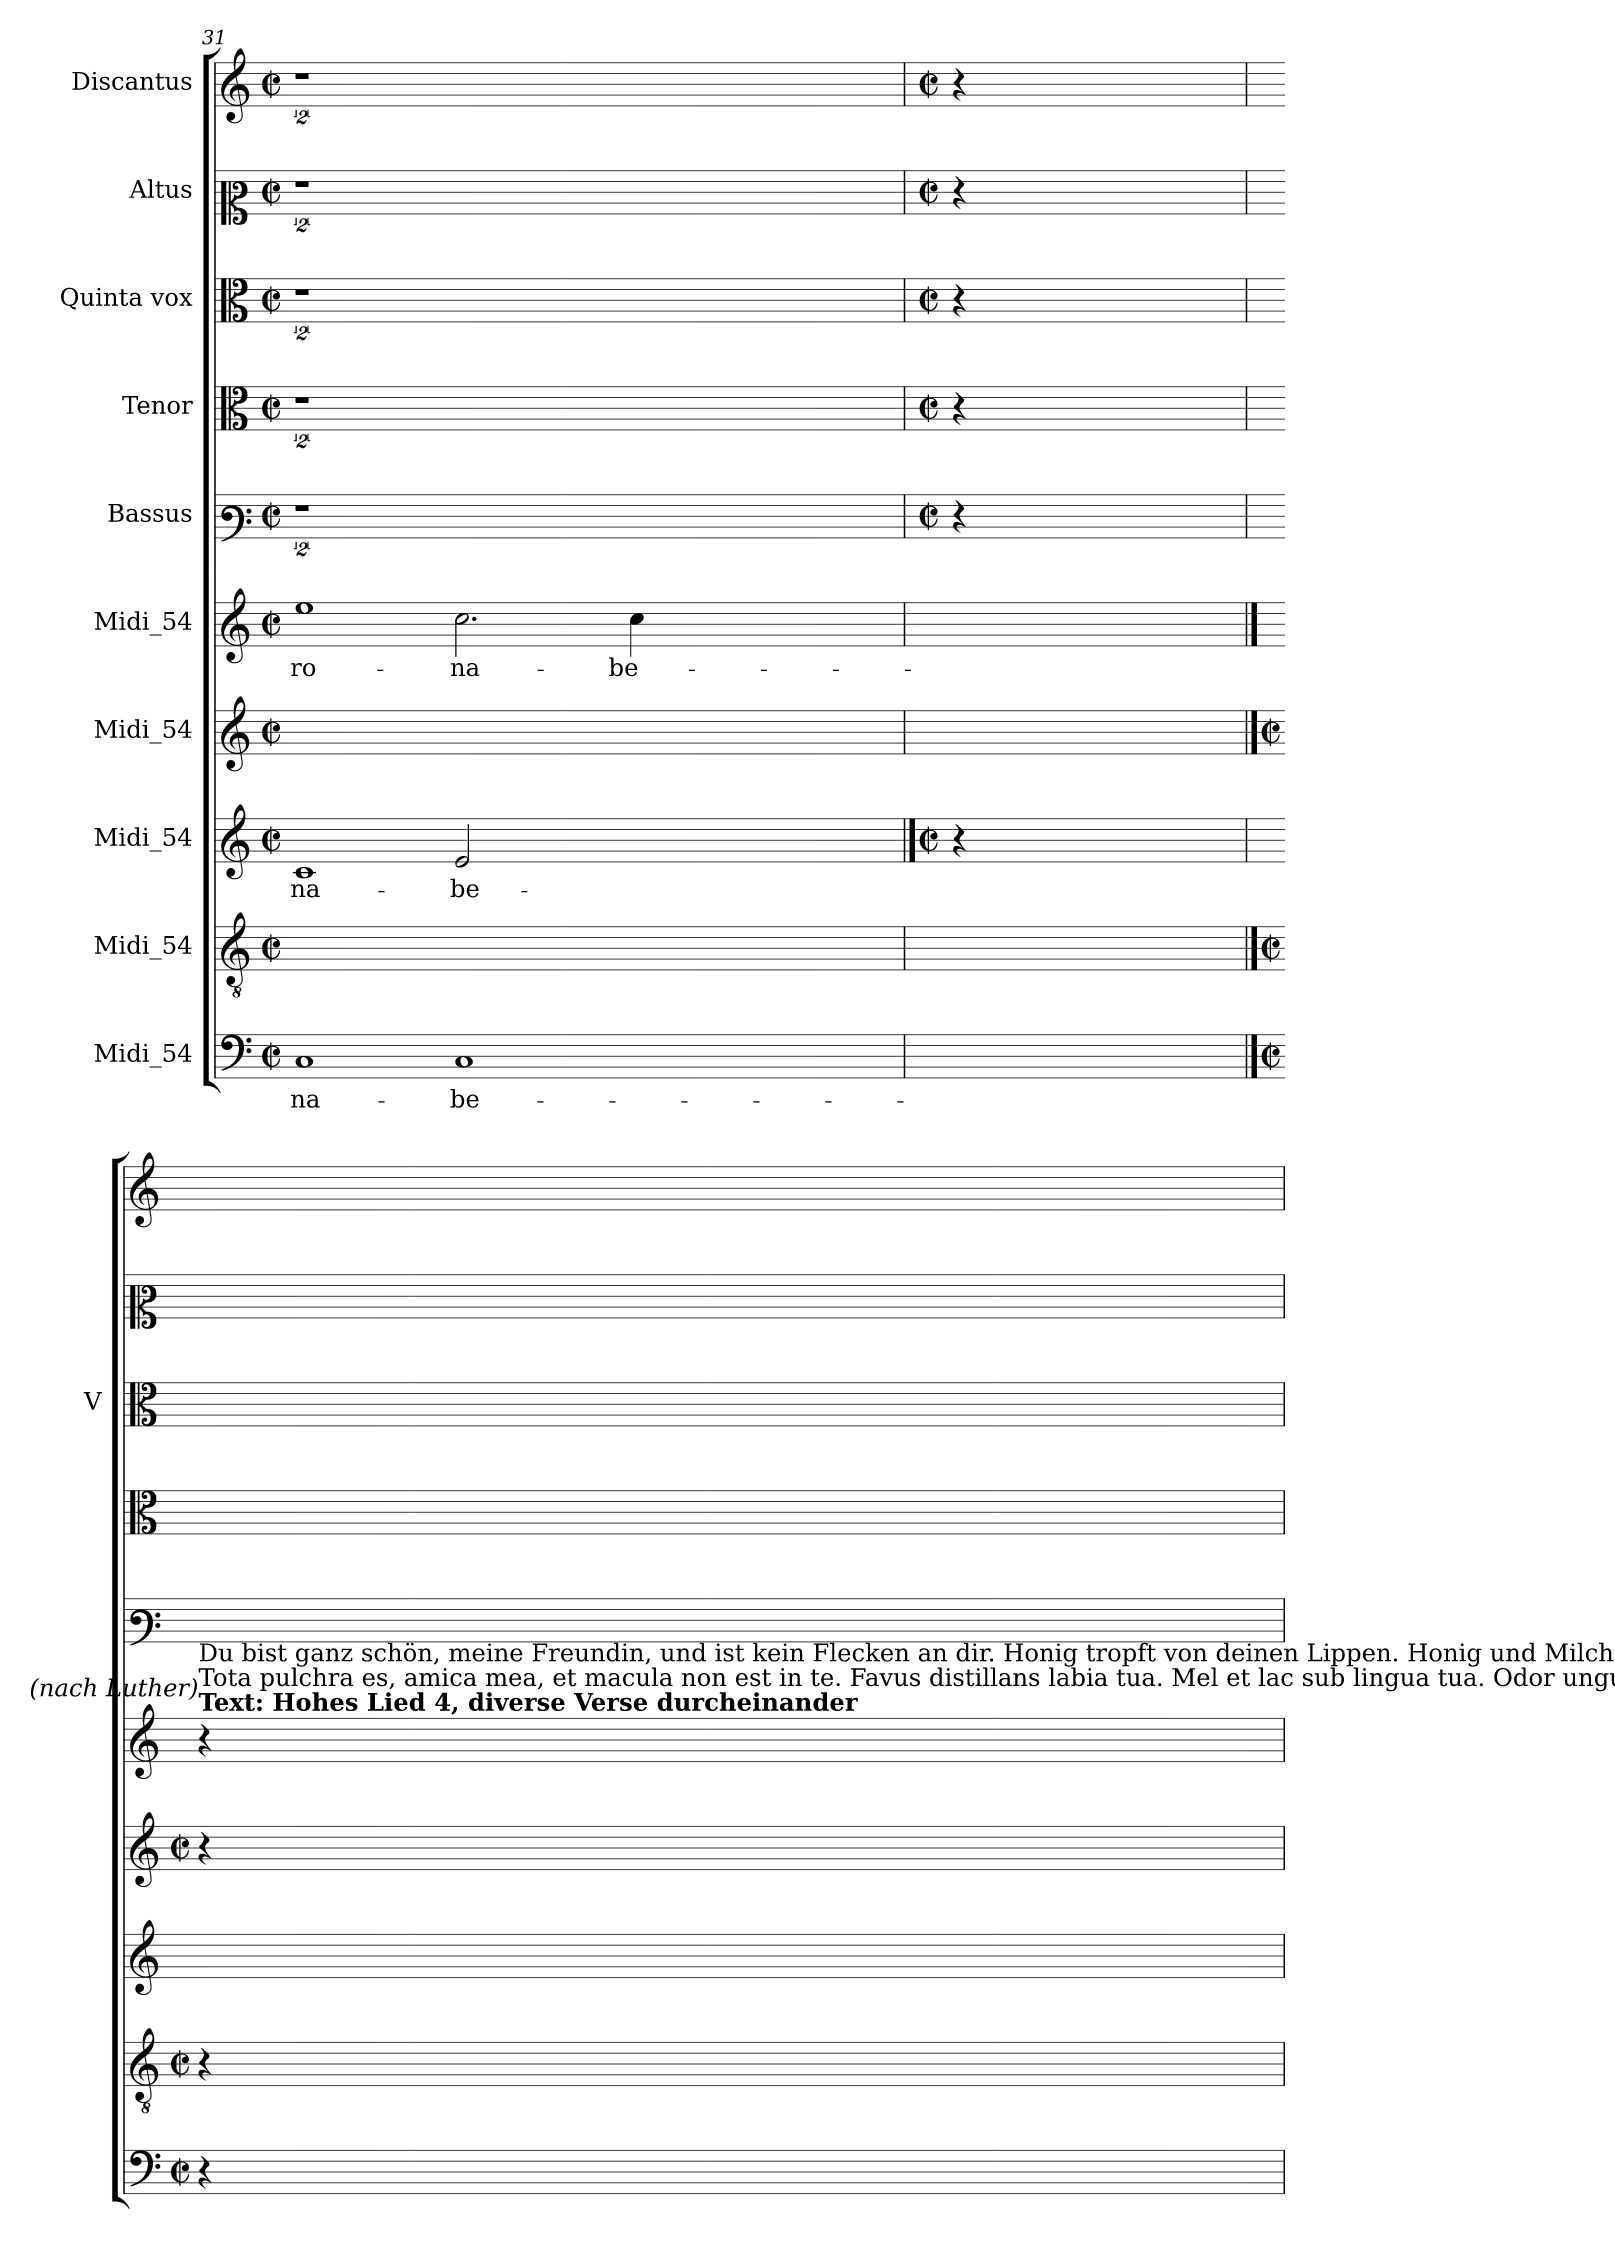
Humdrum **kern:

**kern	**text	**kern	**kern	**text	**kern	**kern	**text	**kern	**kern	**kern	**kern	**kern
*part10	*part10	*part9	*part8	*part8	*part7	*part6	*part6	*part5	*part4	*part3	*part2	*part1
*staff10	*staff10	*staff9	*staff8	*staff8	*staff7	*staff6	*staff6	*staff5	*staff4	*staff3	*staff2	*staff1
*I"Midi_54	*	*I"Midi_54	*I"Midi_54	*	*I"Midi_54	*I"Midi_54	*	*I"Bassus	*I"Tenor	*I"Quinta vox	*I"Altus	*I"Discantus
*	*	*	*	*	*	*	*	*	*	*I'V	*	*
*clefF4	*	*clefGv2	*clefG2	*	*clefG2	*clefG2	*	*clefF3	*clefC3	*clefC3	*clefC2	*clefG2
*k[]	*	*k[]	*k[]	*	*k[]	*k[]	*	*k[]	*k[]	*k[]	*k[]	*k[]
*C:	*	*C:	*C:	*	*C:	*C:	*	*C:	*C:	*C:	*C:	*C:
*M4/2	*	*M4/2	*M4/2	*	*M4/2	*M4/2	*	*M4/2	*M4/2	*M4/2	*M4/2	*M4/2
*met(c|)	*	*met(c|)	*met(c|)	*	*met(c|)	*met(c|)	*	*met(c|)	*met(c|)	*met(c|)	*met(c|)	*met(c|)
=31	=31	=31	=31	=31	=31	=31	=31	=31	=31	=31	=31	=31
!	!LO:LY:b	!	!	!LO:LY:b	!	!	!LO:LY:b	!	!	!	!	!
1C	-na-	0Gyy_	1c	-na-	0gyy_	1ee	-ro-	2%7r	2%7r	2%7r	2%7r	2%7r
!	!LO:LY:b	!	!	!LO:LY:b	!	!	!LO:LY:b	!	!	!	!	!
1C	-be-	.	2e	-be-	.	2.cc	-na-	.	.	.	.	.
!	!	!	!	!LO:LY:b	!	!	!	!	!	!	!	!
.	.	.	0dyy	-ris.	.	.	.	.	.	.	.	.
!	!	!	!	!	!	!	!LO:LY:b	!	!	!	!	!
.	.	.	.	.	.	4cc	-be-	.	.	.	.	.
1.ryy	.	1.ryy	.	.	1.ryy	1.ryy	.	.	.	.	.	.
!!LO:LB:g=z
=32	=32	=32	==32	=32	=32	=32	=32	=32	=32	=32	=32	=32
*	*	*	*M4/2	*	*	*	*	*M4/2	*M4/2	*M4/2	*M4/2	*M4/2
*	*	*	*met(c|)	*	*	*	*	*met(c|)	*met(c|)	*met(c|)	*met(c|)	*met(c|)
!	!LO:LY:b	!	!	!	!	!	!LO:LY:b	!	!	!	!	!
0Gyy	-ris.	0Gyy]	4r	.	0gyy]	0byy	-ris.	4r	4r	4r	4r	4r
.	.	.	1..ryy	.	.	.	.	1..ryy	1..ryy	1..ryy	1..ryy	1..ryy
!!LO:LB:g=z
==	=	==	=	=	==	==	=	=	=	=	=	=
*M4/2	*	*M4/2	*	*	*M4/2	*	*	*	*	*	*	*
*met(c|)	*	*met(c|)	*	*	*met(c|)	*	*	*	*	*	*	*
!	!	!	!	!	!	!LO:TX:a:B:t=Text&colon; Hohes Lied 4, diverse Verse durcheinander	!	!	!	!	!	!
!	!	!	!	!	!	!LO:TX:a:t=Tota pulchra es, amica mea, et macula non est in te. Favus distillans labia tua. Mel et lac sub lingua tua. Odor unguentorum tuorum super omnia aromata. Surge, propera, amica mea, columba mea, formosa mea, veni de Libano, coronaberis.	!	!	!	!	!	!
!	!	!	!	!	!	!LO:TX:a:t=Du bist ganz schön, meine Freundin, und ist kein Flecken an dir. Honig tropft von deinen Lippen. Honig und Milch ist unter deiner Zunge. Der Duft deiner Salben übertrifft alle Würze. Stehe auf, eile, meine Freundin, meine Taube, meine Schöne, komm vom Libanon, du sollst gekrönt werden.	!	!	!	!	!	!
!	!	!	!	!	!	!LO:TX:a:i:rj:t=(nach Luther)	!	!	!	!	!	!
4r	.	4r	0ryy	.	4r	4r	.	0ryy	0ryy	0ryy	0ryy	0ryy
1..ryy	.	1..ryy	.	.	1..ryy	1..ryy	.	.	.	.	.	.
=	=	=	=	=	=	=	=	=	=	=	=	=
*-	*-	*-	*-	*-	*-	*-	*-	*-	*-	*-	*-	*-
